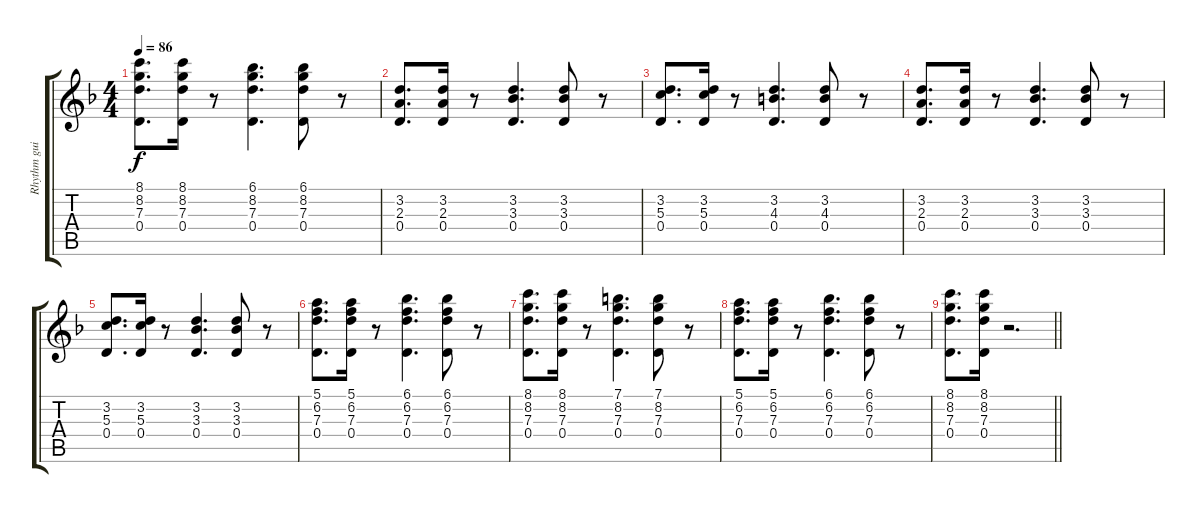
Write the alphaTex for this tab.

\track ("Rhythm guitar" "Rhythm gui") {instrument distortionguitar}
\staff {score tabs}
\tuning (E4 B3 G3 D3 A2 D2) {hide}
\ts (4 4)
\tempo 86
\clef g2
\ks dminor
(8.1 8.2 7.3 0.4).8{d dy f} (8.1 8.2 7.3 0.4).16 r.8 (6.1 8.2 7.3 0.4).4{d} (6.1 8.2 7.3 0.4).8 r.8 |
(3.2 2.3 0.4).8{d} (3.2 2.3 0.4).16 r.8 (3.2 3.3 0.4).4{d} (3.2 3.3 0.4).8 r.8 |
(3.2 5.3 0.4).8{d} (3.2 5.3 0.4).16 r.8 (3.2 4.3 0.4).4{d} (3.2 4.3 0.4).8 r.8 |
(3.2 2.3 0.4).8{d} (3.2 2.3 0.4).16 r.8 (3.2 3.3 0.4).4{d} (3.2 3.3 0.4).8 r.8 |
(3.2 5.3 0.4).8{d} (3.2 5.3 0.4).16 r.8 (3.2 3.3 0.4).4{d} (3.2 3.3 0.4).8 r.8 |
(5.1 6.2 7.3 0.4).8{d} (5.1 6.2 7.3 0.4).16 r.8 (6.1 6.2 7.3 0.4).4{d} (6.1 6.2 7.3 0.4).8 r.8 |
(8.1 8.2 7.3 0.4).8{d} (8.1 8.2 7.3 0.4).16 r.8 (7.1 8.2 7.3 0.4).4{d} (7.1 8.2 7.3 0.4).8 r.8 |
(5.1 6.2 7.3 0.4).8{d} (5.1 6.2 7.3 0.4).16 r.8 (6.1 6.2 7.3 0.4).4{d} (6.1 6.2 7.3 0.4).8 r.8 |
\barLineRight lightlight
(8.1 8.2 7.3 0.4).8{d} (8.1 8.2 7.3 0.4).16 r.2{d}
